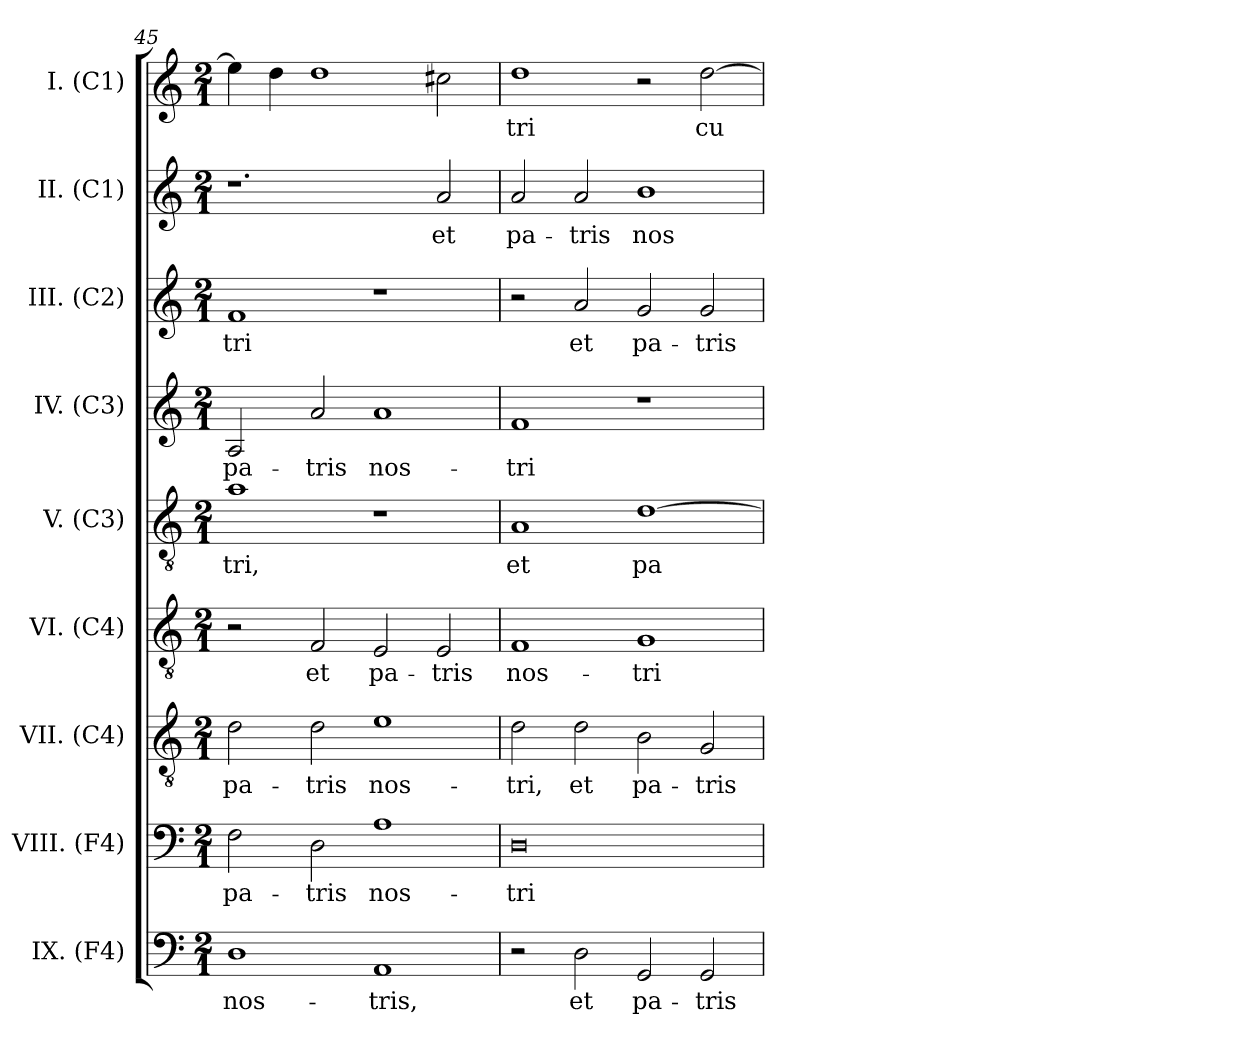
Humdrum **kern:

**kern	**text	**kern	**text	**kern	**text	**kern	**text	**kern	**text	**kern	**text	**kern	**text	**kern	**text	**kern	**text
*part9	*part9	*part8	*part8	*part7	*part7	*part6	*part6	*part5	*part5	*part4	*part4	*part3	*part3	*part2	*part2	*part1	*part1
*staff9	*staff9	*staff8	*staff8	*staff7	*staff7	*staff6	*staff6	*staff5	*staff5	*staff4	*staff4	*staff3	*staff3	*staff2	*staff2	*staff1	*staff1
*I"IX. (F4)	*	*I"VIII. (F4)	*	*I"VII. (C4)	*	*I"VI. (C4)	*	*I"V. (C3)	*	*I"IV. (C3)	*	*I"III. (C2)	*	*I"II. (C1)	*	*I"I. (C1)	*
*I'IX.	*	*I'VIII.	*	*I'VII.	*	*I'VI.	*	*I'V.	*	*I'IV.	*	*I'III.	*	*I'II.	*	*I'I.	*
*clefF4	*	*clefF4	*	*clefGv2	*	*clefGv2	*	*clefGv2	*	*clefG2	*	*clefG2	*	*clefG2	*	*clefG2	*
*	*	*	*	*	*	*	*	*ITrd7c12	*	*	*	*	*	*	*	*	*
*k[]	*	*k[]	*	*k[]	*	*k[]	*	*k[]	*	*k[]	*	*k[]	*	*k[]	*	*k[]	*
*C:	*	*C:	*	*C:	*	*C:	*	*C:	*	*C:	*	*C:	*	*C:	*	*C:	*
*M2/1	*	*M2/1	*	*M2/1	*	*M2/1	*	*M2/1	*	*M2/1	*	*M2/1	*	*M2/1	*	*M2/1	*
=45	=45	=45	=45	=45	=45	=45	=45	=45	=45	=45	=45	=45	=45	=45	=45	=45	=45
!	!LO:LY:b:color=#000000	!	!	!	!	!	!	!	!	!	!	!	!	!	!	!	!
!	!	!	!LO:LY:b:color=#000000	!	!	!	!	!	!	!	!	!	!	!	!	!	!
!	!	!	!	!	!LO:LY:b:color=#000000	!	!	!	!	!	!	!	!	!	!	!	!
!	!	!	!	!	!	!	!	!	!LO:LY:b:color=#000000	!	!	!	!	!	!	!	!
!	!	!	!	!	!	!	!	!	!	!	!LO:LY:b:color=#000000	!	!	!	!	!	!
!	!	!	!	!	!	!	!	!	!	!	!	!	!LO:LY:b:color=#000000	!	!	!	!
1Di	nos-	2Fi\	pa-	2di\	pa-	2r	.	1Ai	-tri,	2Ai/	pa-	1fi	-tri	1.r	.	4eei\]	.
.	.	.	.	.	.	.	.	.	.	.	.	.	.	.	.	4ddi\	.
!	!	!	!LO:LY:b:color=#000000	!	!	!	!	!	!	!	!	!	!	!	!	!	!
!	!	!	!	!	!LO:LY:b:color=#000000	!	!	!	!	!	!	!	!	!	!	!	!
!	!	!	!	!	!	!	!LO:LY:b:color=#000000	!	!	!	!	!	!	!	!	!	!
!	!	!	!	!	!	!	!	!	!	!	!LO:LY:b:color=#000000	!	!	!	!	!	!
.	.	2Di\	-tris	2di\	-tris	2Fi/	et	.	.	2ai/	-tris	.	.	.	.	1ddi	.
!	!LO:LY:b:color=#000000	!	!	!	!	!	!	!	!	!	!	!	!	!	!	!	!
!	!	!	!LO:LY:b:color=#000000	!	!	!	!	!	!	!	!	!	!	!	!	!	!
!	!	!	!	!	!LO:LY:b:color=#000000	!	!	!	!	!	!	!	!	!	!	!	!
!	!	!	!	!	!	!	!LO:LY:b:color=#000000	!	!	!	!	!	!	!	!	!	!
!	!	!	!	!	!	!	!	!	!	!	!LO:LY:b:color=#000000	!	!	!	!	!	!
1AAi	-tris,	1Ai	nos-	1ei	nos-	2Ei/	pa-	1r	.	1ai	nos-	1r	.	.	.	.	.
!	!	!	!	!	!	!	!LO:LY:b:color=#000000	!	!	!	!	!	!	!	!	!	!
!	!	!	!	!	!	!	!	!	!	!	!	!	!	!	!LO:LY:b:color=#000000	!	!
.	.	.	.	.	.	2Ei/	-tris	.	.	.	.	.	.	2ai/	et	2cc#Xi\	.
!!LO:LB:g=z
=46	=46	=46	=46	=46	=46	=46	=46	=46	=46	=46	=46	=46	=46	=46	=46	=46	=46
!	!	!	!LO:LY:b:color=#000000	!	!	!	!	!	!	!	!	!	!	!	!	!	!
!	!	!	!	!	!LO:LY:b:color=#000000	!	!	!	!	!	!	!	!	!	!	!	!
!	!	!	!	!	!	!	!LO:LY:b:color=#000000	!	!	!	!	!	!	!	!	!	!
!	!	!	!	!	!	!	!	!	!LO:LY:b:color=#000000	!	!	!	!	!	!	!	!
!	!	!	!	!	!	!	!	!	!	!	!LO:LY:b:color=#000000	!	!	!	!	!	!
!	!	!	!	!	!	!	!	!	!	!	!	!	!	!	!LO:LY:b:color=#000000	!	!
!	!	!	!	!	!	!	!	!	!	!	!	!	!	!	!	!	!LO:LY:b:color=#000000
2r	.	0Di	-tri	2di\	-tri,	1Fi	nos-	1AAi	et	1fi	-tri	2r	.	2ai/	pa-	1ddi	-tri
!	!LO:LY:b:color=#000000	!	!	!	!	!	!	!	!	!	!	!	!	!	!	!	!
!	!	!	!	!	!LO:LY:b:color=#000000	!	!	!	!	!	!	!	!	!	!	!	!
!	!	!	!	!	!	!	!	!	!	!	!	!	!LO:LY:b:color=#000000	!	!	!	!
!	!	!	!	!	!	!	!	!	!	!	!	!	!	!	!LO:LY:b:color=#000000	!	!
2Di\	et	.	.	2di\	et	.	.	.	.	.	.	2ai/	et	2ai/	-tris	.	.
!	!LO:LY:b:color=#000000	!	!	!	!	!	!	!	!	!	!	!	!	!	!	!	!
!	!	!	!	!	!LO:LY:b:color=#000000	!	!	!	!	!	!	!	!	!	!	!	!
!	!	!	!	!	!	!	!LO:LY:b:color=#000000	!	!	!	!	!	!	!	!	!	!
!	!	!	!	!	!	!	!	!	!LO:LY:b:color=#000000	!	!	!	!	!	!	!	!
!	!	!	!	!	!	!	!	!	!	!	!	!	!LO:LY:b:color=#000000	!	!	!	!
!	!	!	!	!	!	!	!	!	!	!	!	!	!	!	!LO:LY:b:color=#000000	!	!
2GGi/	pa-	.	.	2Bi\	pa-	1Gi	-tri	[1Di	pa-	1r	.	2gi/	pa-	1bi	nos-	2r	.
!	!LO:LY:b:color=#000000	!	!	!	!	!	!	!	!	!	!	!	!	!	!	!	!
!	!	!	!	!	!LO:LY:b:color=#000000	!	!	!	!	!	!	!	!	!	!	!	!
!	!	!	!	!	!	!	!	!	!	!	!	!	!LO:LY:b:color=#000000	!	!	!	!
!	!	!	!	!	!	!	!	!	!	!	!	!	!	!	!	!	!LO:LY:b:color=#000000
2GGi/	-tris	.	.	2Gi/	-tris	.	.	.	.	.	.	2gi/	-tris	.	.	[2ddi\	cu-
=	=	=	=	=	=	=	=	=	=	=	=	=	=	=	=	=	=
*-	*-	*-	*-	*-	*-	*-	*-	*-	*-	*-	*-	*-	*-	*-	*-	*-	*-
